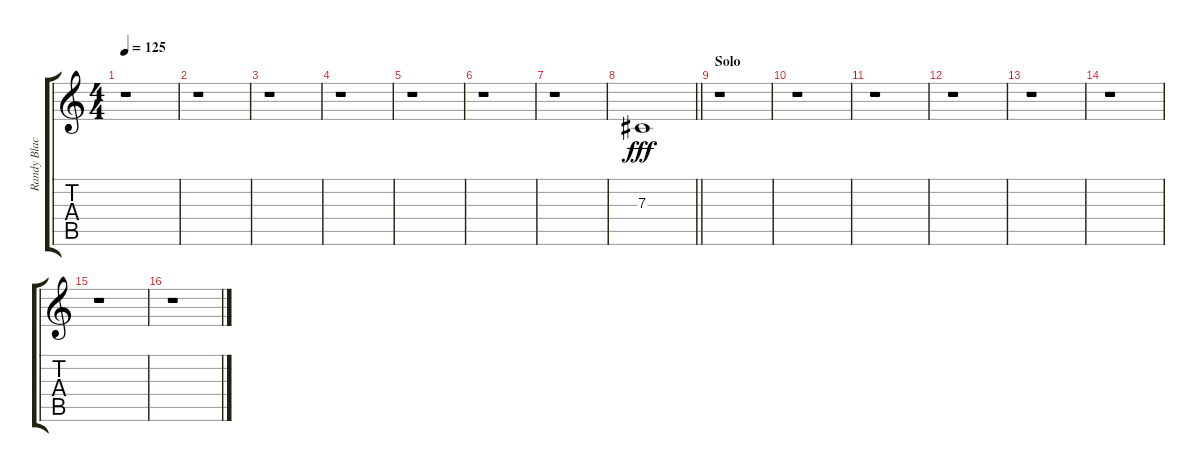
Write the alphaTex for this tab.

\track ("Randy Black" "Randy Blac") {instrument tubularbells}
\staff {score tabs}
\tuning (Eb4 Bb3 Gb3 Db3 Ab2 Eb2) {hide}
\ts (4 4)
\tempo 125
\clef g2
\ks c
r.1{dy fff} |
r.1 |
r.1 |
r.1 |
r.1 |
r.1 |
r.1 |
\barLineRight lightlight
7.3.1 |
\section ("" "Solo")
r.1 |
r.1 |
r.1 |
r.1 |
r.1 |
r.1 |
r.1 |
r.1
